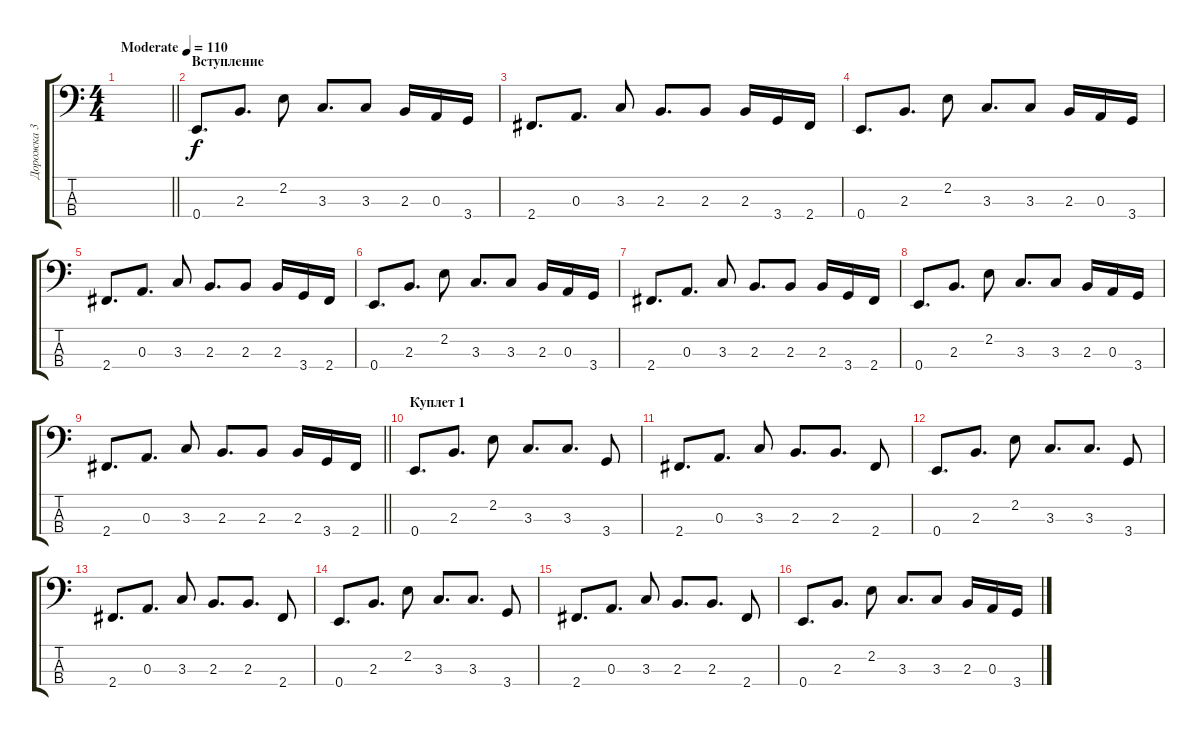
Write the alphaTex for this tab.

\track ("Дорожка 3" "Дорожка 3") {instrument electricbassfinger}
\staff {score tabs}
\tuning (G2 D2 A1 E1) {hide}
\ts (4 4)
\tempo (110 "Moderate")
\clef f4
\barLineRight lightlight
\ks c
|
\section ("" "Вступление")
0.4.8{d} 2.3.8{d} 2.2.8 3.3.8{d} 3.3.8 2.3.16 0.3.16 3.4.16 |
2.4.8{d} 0.3.8{d} 3.3.8 2.3.8{d} 2.3.8 2.3.16 3.4.16 2.4.16 |
0.4.8{d} 2.3.8{d} 2.2.8 3.3.8{d} 3.3.8 2.3.16 0.3.16 3.4.16 |
2.4.8{d} 0.3.8{d} 3.3.8 2.3.8{d} 2.3.8 2.3.16 3.4.16 2.4.16 |
0.4.8{d} 2.3.8{d} 2.2.8 3.3.8{d} 3.3.8 2.3.16 0.3.16 3.4.16 |
2.4.8{d} 0.3.8{d} 3.3.8 2.3.8{d} 2.3.8 2.3.16 3.4.16 2.4.16 |
0.4.8{d} 2.3.8{d} 2.2.8 3.3.8{d} 3.3.8 2.3.16 0.3.16 3.4.16 |
\barLineRight lightlight
2.4.8{d} 0.3.8{d} 3.3.8 2.3.8{d} 2.3.8 2.3.16 3.4.16 2.4.16 |
\section ("" "Куплет 1")
0.4.8{d} 2.3.8{d} 2.2.8 3.3.8{d} 3.3.8{d} 3.4.8 |
2.4.8{d} 0.3.8{d} 3.3.8 2.3.8{d} 2.3.8{d} 2.4.8 |
0.4.8{d} 2.3.8{d} 2.2.8 3.3.8{d} 3.3.8{d} 3.4.8 |
2.4.8{d} 0.3.8{d} 3.3.8 2.3.8{d} 2.3.8{d} 2.4.8 |
0.4.8{d} 2.3.8{d} 2.2.8 3.3.8{d} 3.3.8{d} 3.4.8 |
2.4.8{d} 0.3.8{d} 3.3.8 2.3.8{d} 2.3.8{d} 2.4.8 |
0.4.8{d} 2.3.8{d} 2.2.8 3.3.8{d} 3.3.8 2.3.16 0.3.16 3.4.16
